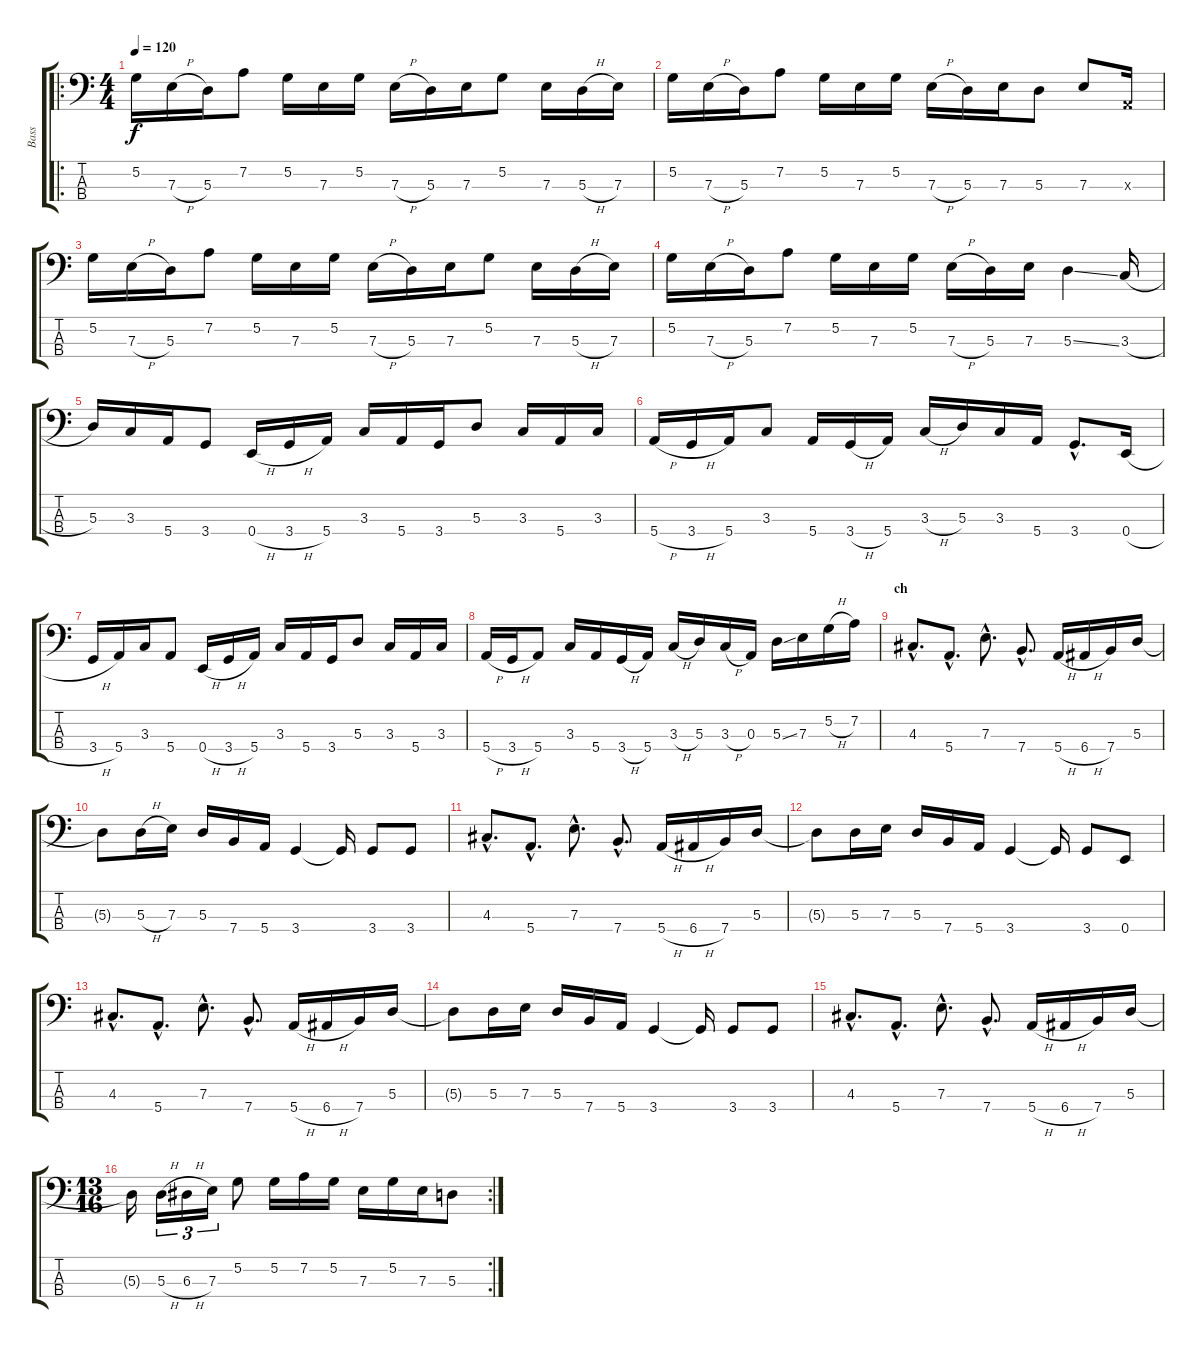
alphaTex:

\track ("Bass" "Bass") {instrument electricbassfinger}
\staff {score tabs}
\tuning (G2 D2 A1 E1) {hide}
\ro
\ts (4 4)
\tempo 120
\clef f4
\ks c
5.2.16{dy f instrument electricbassfinger} 7.3{h}.16 5.3.16 7.2.8 5.2.16 7.3.16 5.2.16 7.3{h}.16 5.3.16 7.3.16 5.2.8 7.3.16 5.3{h}.16 7.3.16 |
5.2.16 7.3{h}.16 5.3.16 7.2.8 5.2.16 7.3.16 5.2.16 7.3{h}.16 5.3.16 7.3.16 5.3.8 7.3.8 0.3{x}.16 |
5.2.16 7.3{h}.16 5.3.16 7.2.8 5.2.16 7.3.16 5.2.16 7.3{h}.16 5.3.16 7.3.16 5.2.8 7.3.16 5.3{h}.16 7.3.16 |
5.2.16 7.3{h}.16 5.3.16 7.2.8 5.2.16 7.3.16 5.2.16 7.3{h}.16 5.3.16 7.3.16 5.3{ss}.4 3.3{h}.16 |
\section ("" "")
5.3.16 3.3.16 5.4.16 3.4.8 0.4{h}.16 3.4{h}.16 5.4.16 3.3.16 5.4.16 3.4.16 5.3.8 3.3.16 5.4.16 3.3.16 |
5.4{h}.16 3.4{h}.16 5.4.16 3.3.8 5.4.16 3.4{h}.16 5.4.16 3.3{h}.16 5.3.16 3.3.16 5.4.16 3.4{hac}.8{d} 0.4{h}.16 |
3.4{h}.16 5.4.16 3.3.16 5.4.8 0.4{h}.16 3.4{h}.16 5.4.16 3.3.16 5.4.16 3.4.16 5.3.8 3.3.16 5.4.16 3.3.16 |
5.4{h}.16 3.4{h}.16 5.4.8 3.3.16 5.4.16 3.4{h}.16 5.4.16 3.3{h}.16 5.3.16 3.3{h}.16 0.3.16 5.3{ss}.16 7.3.16 5.2{h}.16 7.2.16 |
\section ("" "ch")
4.3{hac}.8{d} 5.4{hac}.8{d} 7.3{hac}.8{d} 7.4{hac}.8{d} 5.4{h}.16 6.4{h}.16 7.4.16 5.3.16 |
5.3{t}.8 5.3{h}.16 7.3.16 5.3.16 7.4.16 5.4.16 3.4.4 3.4{t}.16 3.4.8 3.4.8 |
4.3{hac}.8{d} 5.4{hac}.8{d} 7.3{hac}.8{d} 7.4{hac}.8{d} 5.4{h}.16 6.4{h}.16 7.4.16 5.3.16 |
5.3{t}.8 5.3.16 7.3.16 5.3.16 7.4.16 5.4.16 3.4.4 3.4{t}.16 3.4.8 0.4.8 |
4.3{hac}.8{d} 5.4{hac}.8{d} 7.3{hac}.8{d} 7.4{hac}.8{d} 5.4{h}.16 6.4{h}.16 7.4.16 5.3.16 |
5.3{t}.8 5.3.16 7.3.16 5.3.16 7.4.16 5.4.16 3.4.4 3.4{t}.16 3.4.8 3.4.8 |
4.3{hac}.8{d} 5.4{hac}.8{d} 7.3{hac}.8{d} 7.4{hac}.8{d} 5.4{h}.16 6.4{h}.16 7.4.16 5.3.16 |
\rc 2
\ts (13 16)
5.3{t}.16 5.3{h}.16{tu (3 2)} 6.3{h}.16{tu (3 2)} 7.3.16{tu (3 2)} 5.2.8 5.2.16 7.2.16 5.2.16 7.3.16 5.2.16 7.3.16 5.3.8
